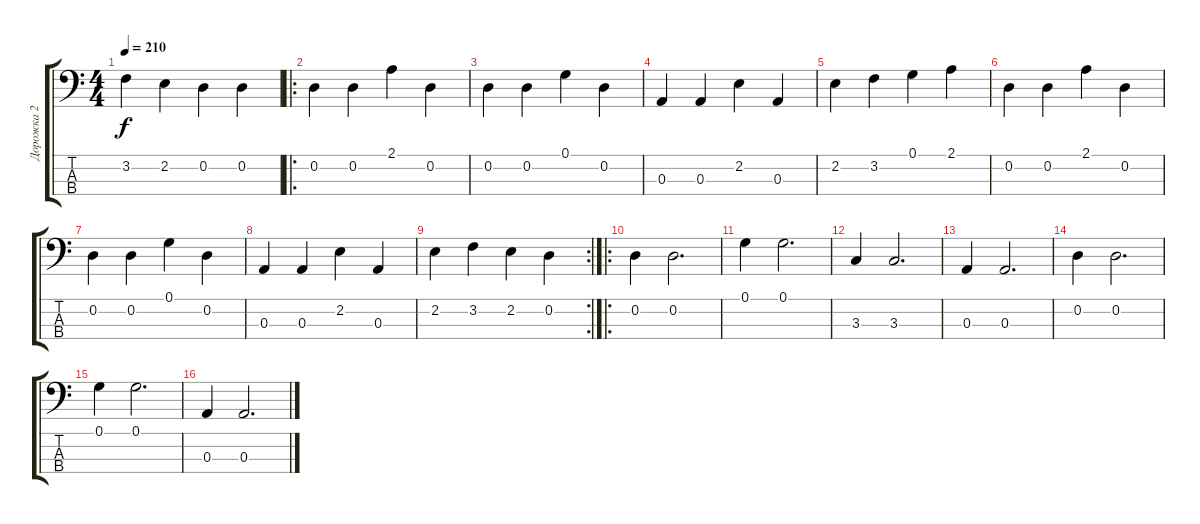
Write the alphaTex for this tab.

\track ("Дорожка 2" "Дорожка 2") {instrument electricbassfinger}
\staff {score tabs}
\tuning (G2 D2 A1 E1) {hide}
\ts (4 4)
\tempo 210
\clef f4
\ks c
3.2.4{dy f} 2.2.4 0.2.4 0.2.4 |
\ro
0.2.4 0.2.4 2.1.4 0.2.4 |
0.2.4 0.2.4 0.1.4 0.2.4 |
0.3.4 0.3.4 2.2.4 0.3.4 |
2.2.4 3.2.4 0.1.4 2.1.4 |
0.2.4 0.2.4 2.1.4 0.2.4 |
0.2.4 0.2.4 0.1.4 0.2.4 |
0.3.4 0.3.4 2.2.4 0.3.4 |
\rc 2
2.2.4 3.2.4 2.2.4 0.2.4 |
\ro
0.2.4 0.2.2{d} |
0.1.4 0.1.2{d} |
3.3.4 3.3.2{d} |
0.3.4 0.3.2{d} |
0.2.4 0.2.2{d} |
0.1.4 0.1.2{d} |
0.3.4 0.3.2{d}
